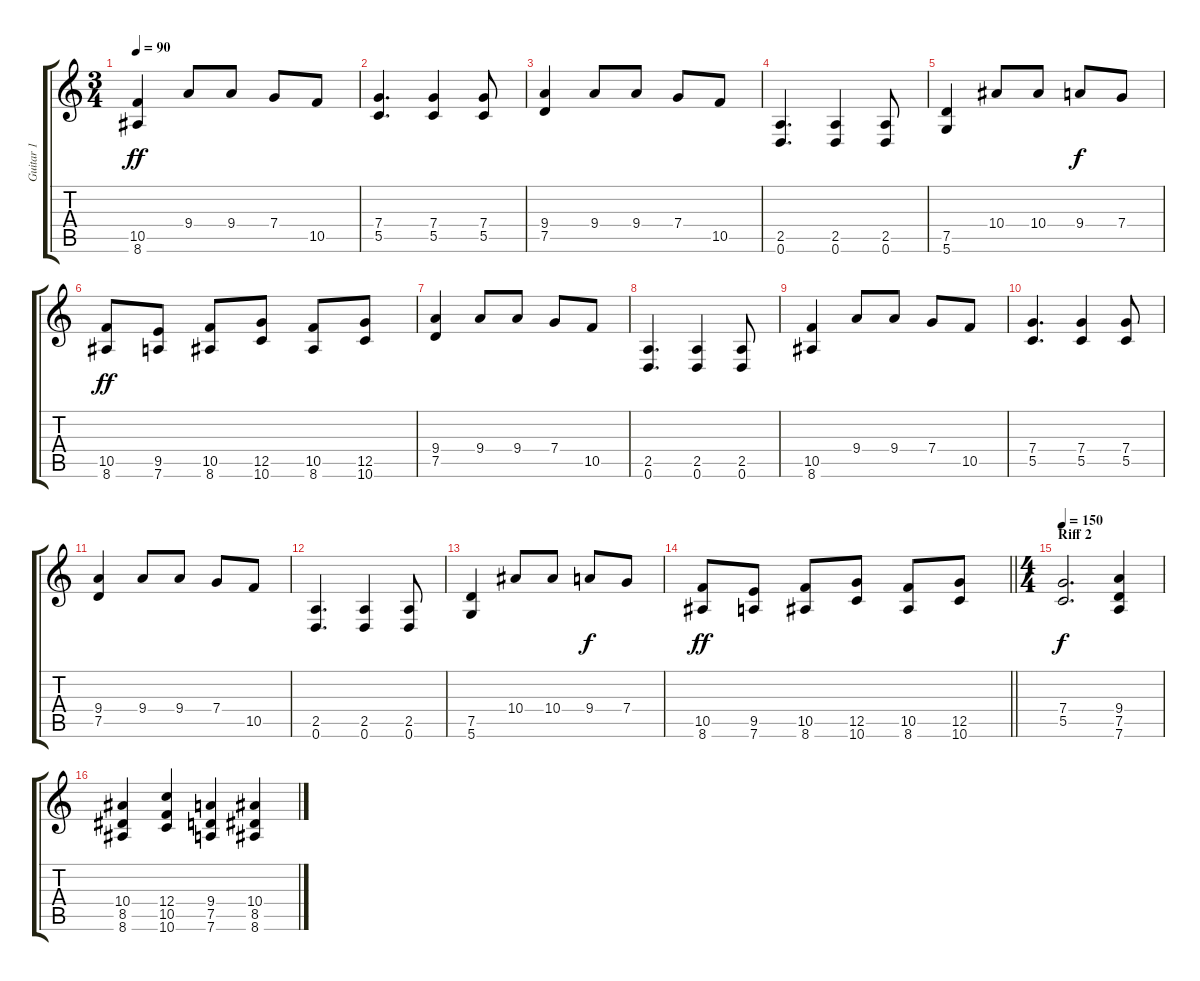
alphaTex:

\track ("Guitar 1" "Guitar 1") {instrument distortionguitar}
\staff {score tabs}
\tuning (D4 A3 F3 C3 G2 D2) {hide}
\ts (3 4)
\tempo 90
\clef g2
\ks c
(10.5 8.6).4{dy ff} 9.4.8 9.4.8 7.4.8 10.5.8 |
(7.4 5.5).4{d} (7.4 5.5).4 (7.4 5.5).8 |
(9.4 7.5).4 9.4.8 9.4.8 7.4.8 10.5.8 |
(2.5 0.6).4{d} (2.5 0.6).4 (2.5 0.6).8 |
(7.5 5.6).4 10.4.8 10.4.8 9.4.8{dy f} 7.4.8 |
(10.5 8.6).8{dy ff} (9.5 7.6).8 (10.5 8.6).8 (12.5 10.6).8 (10.5 8.6).8 (12.5 10.6).8 |
(9.4 7.5).4 9.4.8 9.4.8 7.4.8 10.5.8 |
(2.5 0.6).4{d} (2.5 0.6).4 (2.5 0.6).8 |
(10.5 8.6).4 9.4.8 9.4.8 7.4.8 10.5.8 |
(7.4 5.5).4{d} (7.4 5.5).4 (7.4 5.5).8 |
(9.4 7.5).4 9.4.8 9.4.8 7.4.8 10.5.8 |
(2.5 0.6).4{d} (2.5 0.6).4 (2.5 0.6).8 |
(7.5 5.6).4 10.4.8 10.4.8 9.4.8{dy f} 7.4.8 |
\barLineRight lightlight
(10.5 8.6).8{dy ff} (9.5 7.6).8 (10.5 8.6).8 (12.5 10.6).8 (10.5 8.6).8 (12.5 10.6).8 |
\ts (4 4)
\section ("" "Riff 2")
\tempo 150
(7.4 5.5).2{d dy f} (9.4 7.5 7.6).4 |
(10.4 8.5 8.6).4 (12.4 10.5 10.6).4 (9.4 7.5 7.6).4 (10.4 8.5 8.6).4
